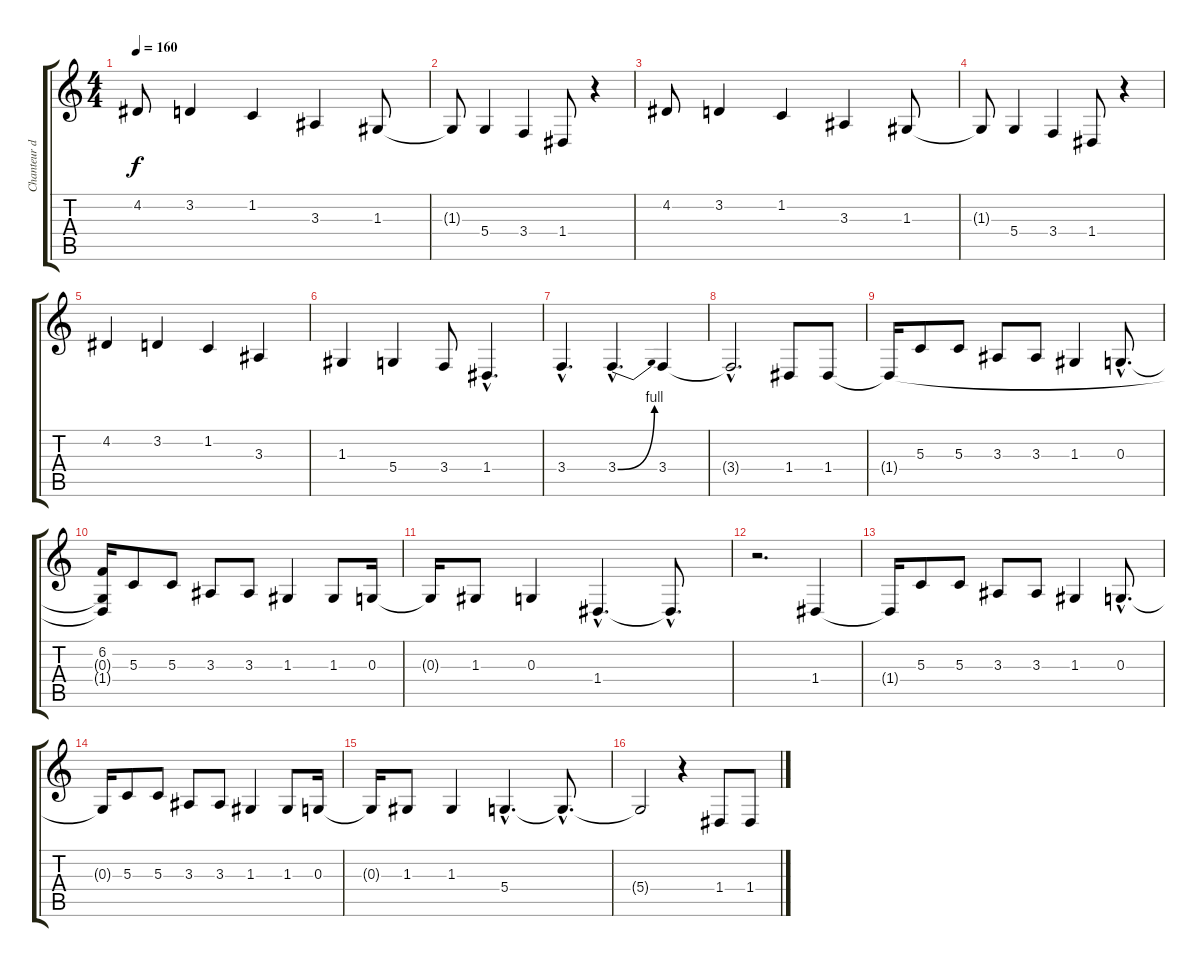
\track ("Chanteur de Good Charlotte" "Chanteur d") {instrument lead2sawtooth}
\staff {score tabs}
\tuning (E4 B3 G3 D3 A2 E2) {hide}
\ts (4 4)
\tempo 160
\clef g2
\ks c
4.2.8{dy f} 3.2.4 1.2.4 3.3.4 1.3.8 |
1.3{t}.8 5.4.4 3.4.4 1.4.8 r.4 |
4.2.8 3.2.4 1.2.4 3.3.4 1.3.8 |
1.3{t}.8 5.4.4 3.4.4 1.4.8 r.4 |
4.2.4 3.2.4 1.2.4 3.3.4 |
1.3.4 5.4.4 3.4.8 1.4{hac}.4{d} |
3.4{hac}.4{d} 3.4{be (bend 0 0 60 4) hac}.4{d} 3.4.4 |
3.4{hac t}.2{d} 1.4.8 1.4.8 |
1.4{t}.16 5.3.8 5.3.8 3.3.8 3.3.8 1.3.4 0.3{hac}.8{d} |
(6.2 0.3{t} 1.4{t}).16 5.3.8 5.3.8 3.3.8 3.3.8 1.3.4 1.3.8 0.3.16 |
0.3{t}.16 1.3.8 0.3.4 1.4{hac}.4{d} 1.4{hac t}.8{d} |
r.2{d} 1.4.4 |
1.4{t}.16 5.3.8 5.3.8 3.3.8 3.3.8 1.3.4 0.3{hac}.8{d} |
0.3{t}.16 5.3.8 5.3.8 3.3.8 3.3.8 1.3.4 1.3.8 0.3.16 |
0.3{t}.16 1.3.8 1.3.4 5.4{hac}.4{d} 5.4{hac t}.8{d} |
5.4{t}.2 r.4 1.4.8 1.4.8
